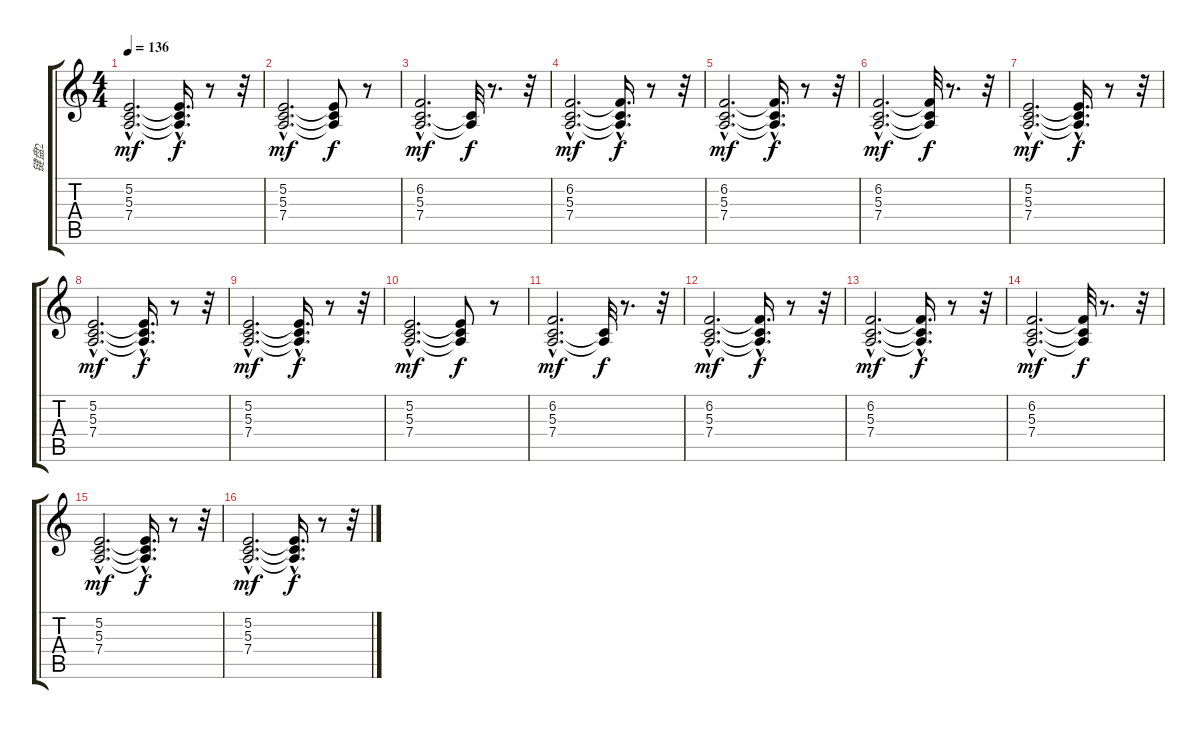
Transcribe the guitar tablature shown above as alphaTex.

\track ("键盘2" "键盘2") {instrument stringensemble1}
\staff {score tabs}
\tuning (E4 B3 G3 D3 A2 E2) {hide}
\ts (4 4)
\tempo 136
\clef g2
\ks c
(5.2{hac} 5.3{hac} 7.4{hac}).2{d dy mf} (5.2{t} 5.3{hac t} 7.4{t}).16{d dy f} r.8 r.32 |
(5.2{hac} 5.3{hac} 7.4{hac}).2{d dy mf} (5.2{t} 5.3{t} 7.4{t}).8{dy f} r.8 |
(6.2{hac} 5.3{hac} 7.4{hac}).2{d dy mf} (5.3{t} 7.4{t}).32{dy f} r.8{d} r.32 |
(6.2{hac} 5.3{hac} 7.4{hac}).2{d dy mf} (6.2{hac t} 5.3{hac t} 7.4{hac t}).16{d dy f} r.8 r.32 |
(6.2{hac} 5.3{hac} 7.4{hac}).2{d dy mf} (6.2{t} 5.3{t} 7.4{hac t}).16{d dy f} r.8 r.32 |
(6.2{hac} 5.3{hac} 7.4{hac}).2{d dy mf} (6.2{t} 5.3{t} 7.4{t}).32{dy f} r.8{d} r.32 |
(5.2{hac} 5.3{hac} 7.4{hac}).2{d dy mf} (5.2{t} 5.3{hac t} 7.4{hac t}).16{d dy f} r.8 r.32 |
(5.2{hac} 5.3{hac} 7.4{hac}).2{d dy mf} (5.2{t} 5.3{hac t} 7.4{t}).16{d dy f} r.8 r.32 |
(5.2{hac} 5.3{hac} 7.4{hac}).2{d dy mf} (5.2{t} 5.3{hac t} 7.4{t}).16{d dy f} r.8 r.32 |
(5.2{hac} 5.3{hac} 7.4{hac}).2{d dy mf} (5.2{t} 5.3{t} 7.4{t}).8{dy f} r.8 |
(6.2{hac} 5.3{hac} 7.4{hac}).2{d dy mf} (5.3{t} 7.4{t}).32{dy f} r.8{d} r.32 |
(6.2{hac} 5.3{hac} 7.4{hac}).2{d dy mf} (6.2{hac t} 5.3{hac t} 7.4{hac t}).16{d dy f} r.8 r.32 |
(6.2{hac} 5.3{hac} 7.4{hac}).2{d dy mf} (6.2{t} 5.3{t} 7.4{hac t}).16{d dy f} r.8 r.32 |
(6.2{hac} 5.3{hac} 7.4{hac}).2{d dy mf} (6.2{t} 5.3{t} 7.4{t}).32{dy f} r.8{d} r.32 |
(5.2{hac} 5.3{hac} 7.4{hac}).2{d dy mf} (5.2{t} 5.3{hac t} 7.4{hac t}).16{d dy f} r.8 r.32 |
(5.2{hac} 5.3{hac} 7.4{hac}).2{d dy mf} (5.2{t} 5.3{hac t} 7.4{t}).16{d dy f} r.8 r.32
